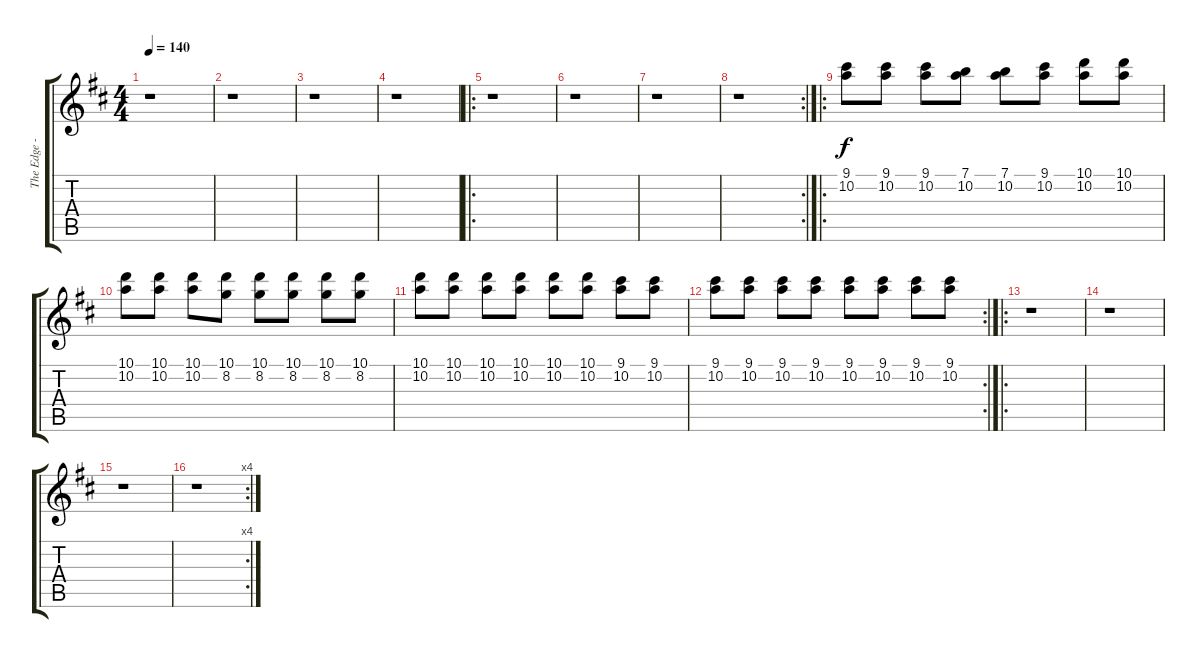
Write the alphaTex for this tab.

\track ("The Edge - Guitar [Clean]" "The Edge -") {instrument electricguitarclean}
\staff {score tabs}
\tuning (E4 B3 G3 D3 A2 E2) {hide}
\ts (4 4)
\tempo 140
\clef g2
\ks d
r.1{dy f} |
r.1 |
r.1 |
r.1 |
\ro
r.1 |
r.1 |
r.1 |
\rc 2
r.1 |
\ro
(9.1 10.2).8 (9.1 10.2).8 (9.1 10.2).8 (7.1 10.2).8 (7.1 10.2).8 (9.1 10.2).8 (10.1 10.2).8 (10.1 10.2).8 |
(10.1 10.2).8 (10.1 10.2).8 (10.1 10.2).8 (10.1 8.2).8 (10.1 8.2).8 (10.1 8.2).8 (10.1 8.2).8 (10.1 8.2).8 |
(10.1 10.2).8 (10.1 10.2).8 (10.1 10.2).8 (10.1 10.2).8 (10.1 10.2).8 (10.1 10.2).8 (9.1 10.2).8 (9.1 10.2).8 |
\rc 2
(9.1 10.2).8 (9.1 10.2).8 (9.1 10.2).8 (9.1 10.2).8 (9.1 10.2).8 (9.1 10.2).8 (9.1 10.2).8 (9.1 10.2).8 |
\ro
r.1 |
r.1 |
r.1 |
\rc 4
r.1
